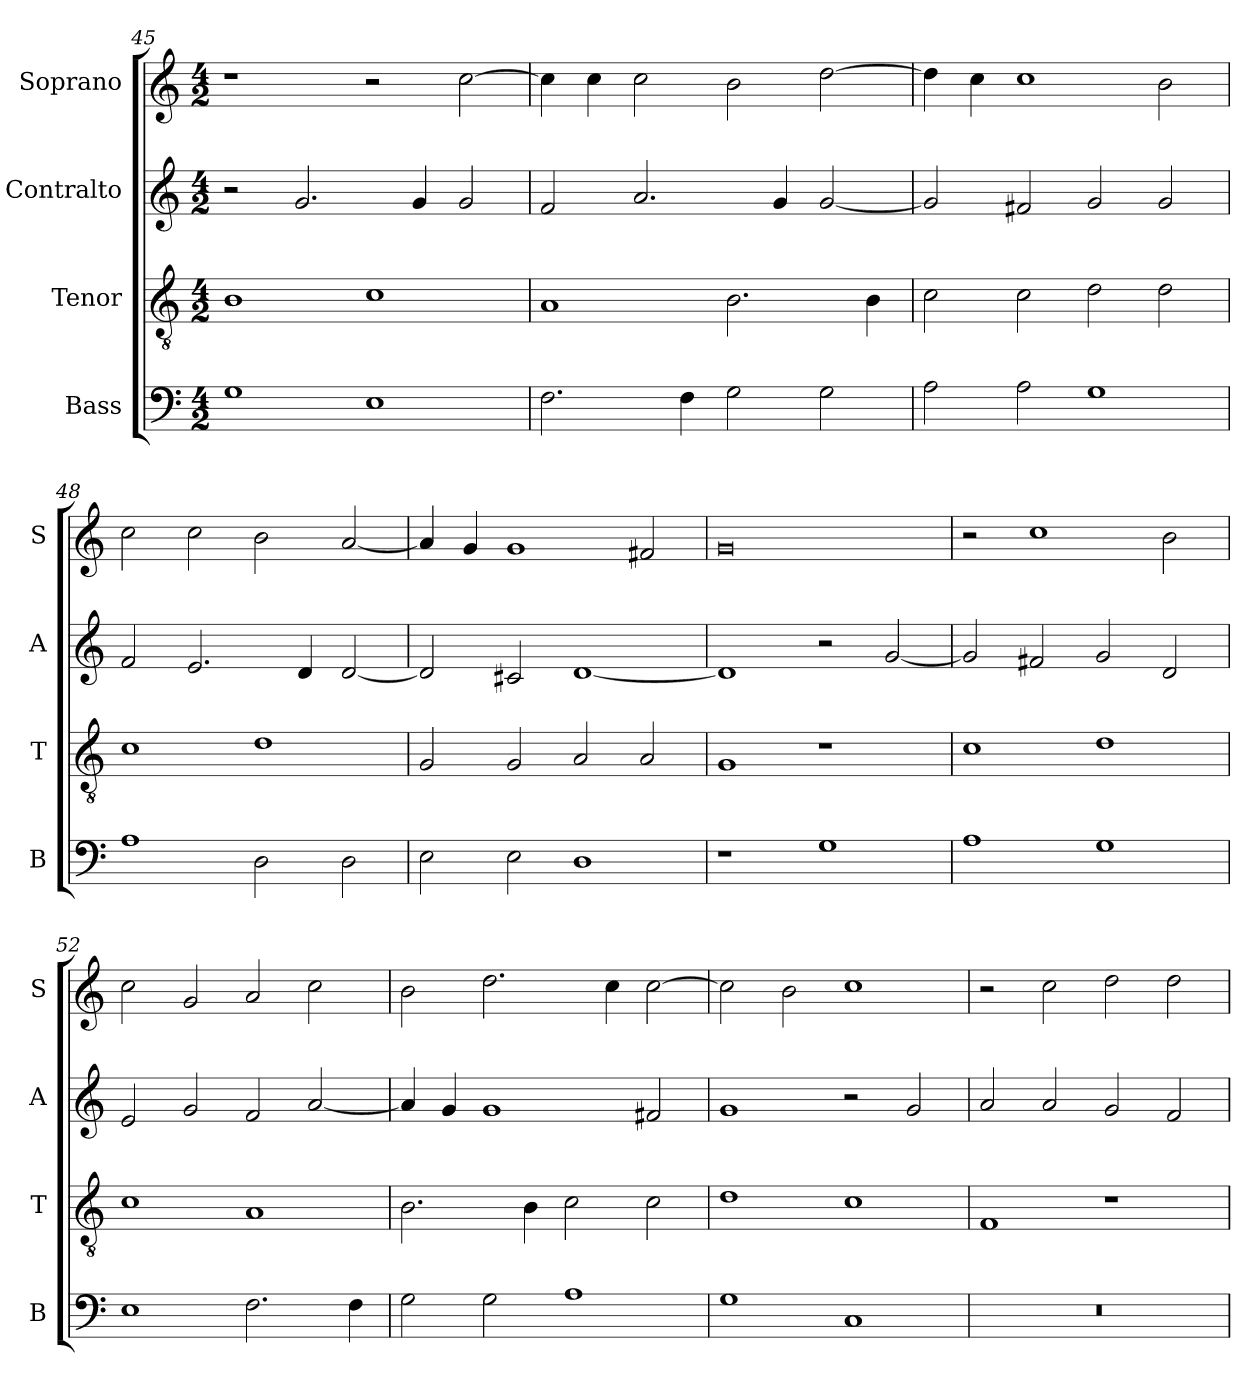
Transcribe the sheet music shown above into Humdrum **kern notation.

**kern	**kern	**kern	**kern
*part4	*part3	*part2	*part1
*staff4	*staff3	*staff2	*staff1
*I"Bass	*I"Tenor	*I"Contralto	*I"Soprano
*I'B	*I'T	*I'A	*I'S
*clefF4	*clefGv2	*clefG2	*clefG2
*k[]	*k[]	*k[]	*k[]
*G:mix	*G:mix	*G:mix	*G:mix
*M4/2	*M4/2	*M4/2	*M4/2
=45	=45	=45	=45
1G	1B	2r	1r
.	.	2.g	.
1E	1c	.	2r
.	.	4g	.
.	.	2g	[2cc
=46	=46	=46	=46
2.F	1A	2f	4cc]
.	.	.	4cc
.	.	2.a	2cc
4F	.	.	.
2G	2.B	.	2b
.	.	4g	.
2G	.	[2g	[2dd
.	4B	.	.
=47	=47	=47	=47
2A	2c	2g]	4dd]
.	.	.	4cc
2A	2c	2f#X	1cc
1G	2d	2g	.
.	2d	2g	2b
=48	=48	=48	=48
1A	1c	2f	2cc
.	.	2.e	2cc
2D	1d	.	2b
.	.	4d	.
2D	.	[2d	[2a
=49	=49	=49	=49
2E	2G	2d]	4a]
.	.	.	4g
2E	2G	2c#X	1g
1D	2A	[1d	.
.	2A	.	2f#X
=50	=50	=50	=50
1r	1G	1d]	0g
1G	1r	2r	.
.	.	[2g	.
=51	=51	=51	=51
1A	1c	2g]	2r
.	.	2f#X	1cc
1G	1d	2g	.
.	.	2d	2b
=52	=52	=52	=52
1E	1c	2e	2cc
.	.	2g	2g
2.F	1A	2f	2a
.	.	[2a	2cc
4F	.	.	.
=53	=53	=53	=53
2G	2.B	4a]	2b
.	.	4g	.
2G	.	1g	2.dd
.	4B	.	.
1A	2c	.	.
.	.	.	4cc
.	2c	2f#X	[2cc
=54	=54	=54	=54
1G	1d	1g	2cc]
.	.	.	2b
1C	1c	2r	1cc
.	.	2g	.
=55	=55	=55	=55
0r	1F	2a	2r
.	.	2a	2cc
.	1r	2g	2dd
.	.	2f	2dd
=	=	=	=
*-	*-	*-	*-
